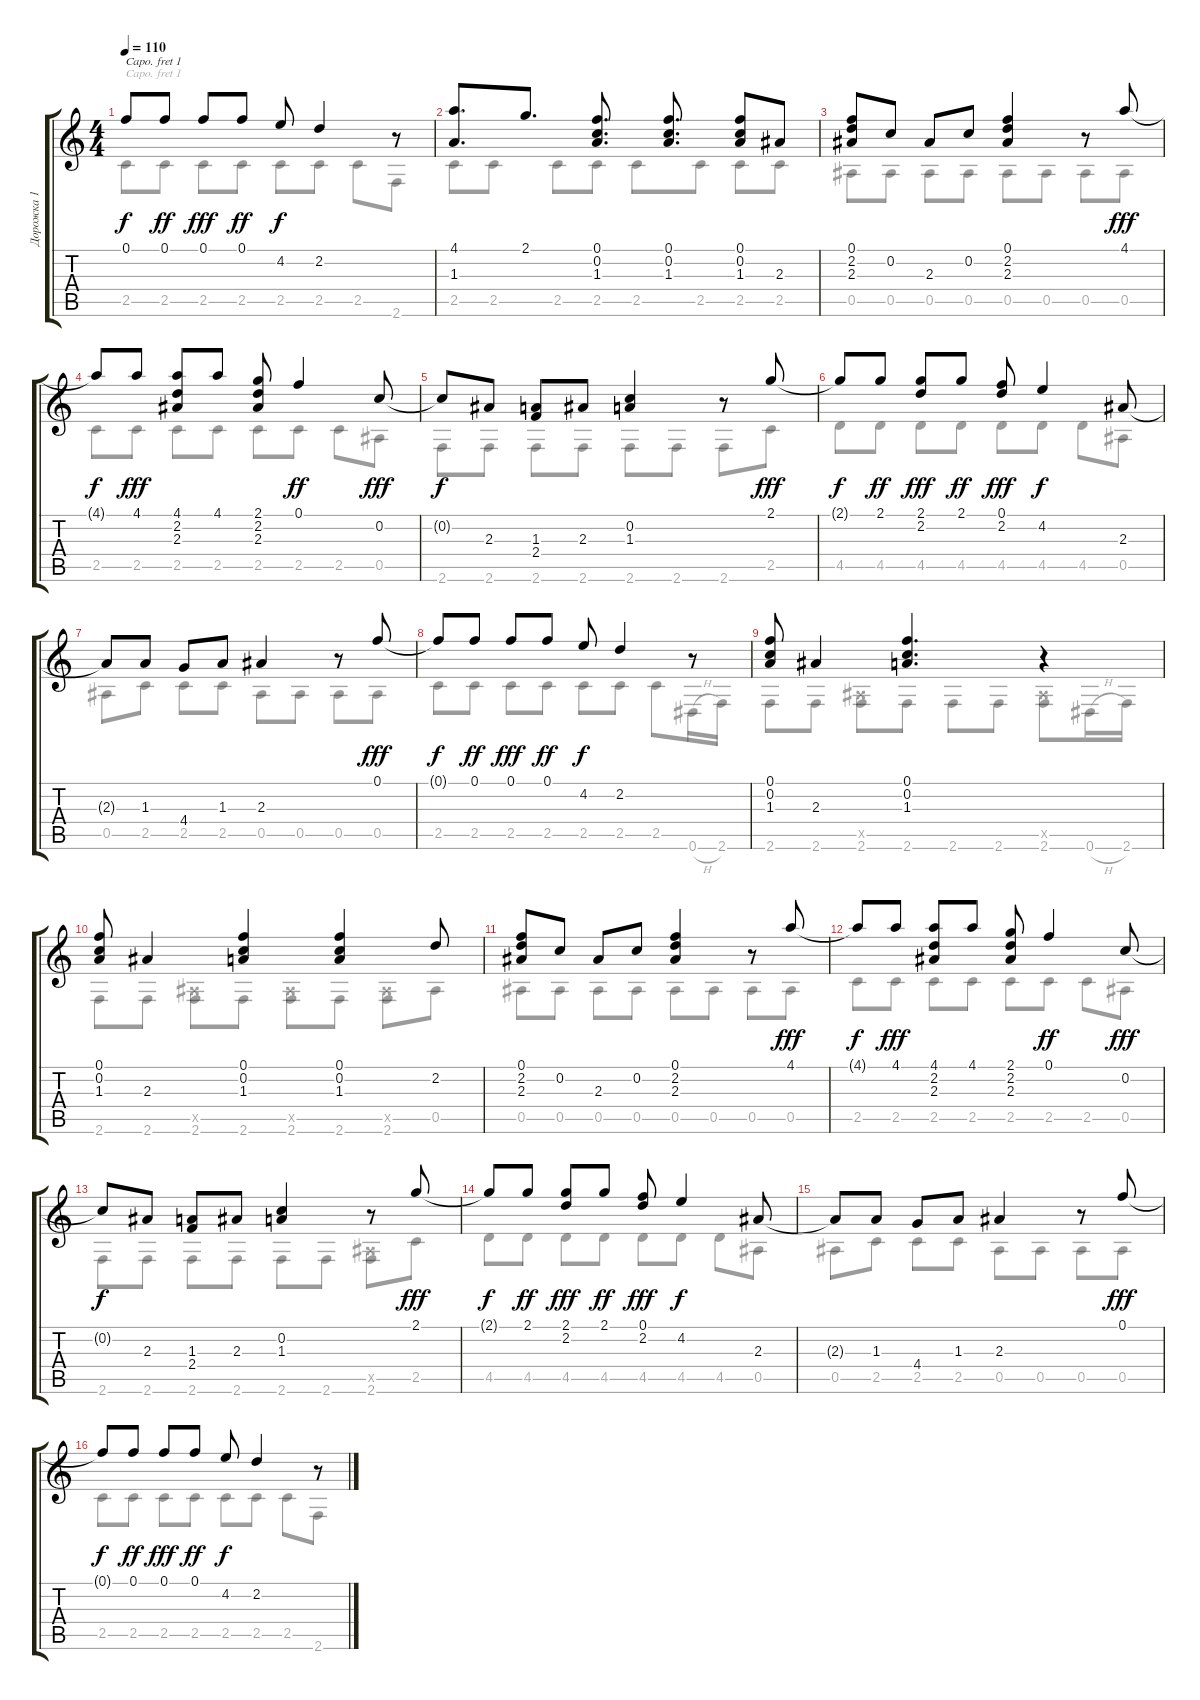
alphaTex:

\track ("Дорожка 1" "Дорожка 1") {instrument acousticguitarsteel}
\staff {score tabs}
\capo 1
\tuning (E4 B3 G3 D3 A2 D2) {hide}
\voice
\ts (4 4)
\tempo 110
\clef g2
\ks c
0.1{t}.8{dy f} 0.1.8{dy ff} 0.1.8{dy fff} 0.1.8{dy ff} 4.2.8{dy f} 2.2.4 r.8 |
(4.1 1.3).8{d} 2.1.8{d} (0.1 0.2 1.3).8{d} (0.1 0.2 1.3).8{d} (0.1 0.2 1.3).8 2.3.8 |
(0.1 2.2 2.3).8 0.2.8 2.3.8 0.2.8 (0.1 2.2 2.3).4 r.8 4.1.8{dy fff} |
4.1{t}.8{dy f} 4.1.8{dy fff} (4.1 2.2 2.3).8 4.1.8 (2.1 2.2 2.3).8 0.1.4{dy ff} 0.2.8{dy fff} |
0.2{t}.8{dy f} 2.3.8 (1.3 2.4).8 2.3.8 (0.2 1.3).4 r.8 2.1.8{dy fff} |
2.1{t}.8{dy f} 2.1.8{dy ff} (2.1 2.2).8{dy fff} 2.1.8{dy ff} (0.1 2.2).8{dy fff} 4.2.4{dy f} 2.3.8 |
2.3{t}.8 1.3.8 4.4.8 1.3.8 2.3.4 r.8 0.1.8{dy fff} |
0.1{t}.8{dy f} 0.1.8{dy ff} 0.1.8{dy fff} 0.1.8{dy ff} 4.2.8{dy f} 2.2.4 r.8 |
(0.1 0.2 1.3).8 2.3.4 (0.1 0.2 1.3).4{d} r.4 |
(0.1 0.2 1.3).8 2.3.4 (0.1 0.2 1.3).4 (0.1 0.2 1.3).4 2.2.8 |
(0.1 2.2 2.3).8 0.2.8 2.3.8 0.2.8 (0.1 2.2 2.3).4 r.8 4.1.8{dy fff} |
4.1{t}.8{dy f} 4.1.8{dy fff} (4.1 2.2 2.3).8 4.1.8 (2.1 2.2 2.3).8 0.1.4{dy ff} 0.2.8{dy fff} |
0.2{t}.8{dy f} 2.3.8 (1.3 2.4).8 2.3.8 (0.2 1.3).4 r.8 2.1.8{dy fff} |
2.1{t}.8{dy f} 2.1.8{dy ff} (2.1 2.2).8{dy fff} 2.1.8{dy ff} (0.1 2.2).8{dy fff} 4.2.4{dy f} 2.3.8 |
2.3{t}.8 1.3.8 4.4.8 1.3.8 2.3.4 r.8 0.1.8{dy fff} |
0.1{t}.8{dy f} 0.1.8{dy ff} 0.1.8{dy fff} 0.1.8{dy ff} 4.2.8{dy f} 2.2.4 r.8
\voice
\clef g2
\ottava regular
\simile none
\ks c
2.5.8{dy f} 2.5.8 2.5.8 2.5.8 2.5.8 2.5.8 2.5.8 2.6.8 |
2.5.8 2.5.8 2.5.8 2.5.8 2.5.8 2.5.8 2.5.8 2.5.8 |
0.5.8 0.5.8 0.5.8 0.5.8 0.5.8 0.5.8 0.5.8 0.5.8 |
2.5.8 2.5.8 2.5.8 2.5.8 2.5.8 2.5.8 2.5.8 0.5.8 |
2.6.8 2.6.8 2.6.8 2.6.8 2.6.8 2.6.8 2.6.8 2.5.8 |
4.5.8 4.5.8 4.5.8 4.5.8 4.5.8 4.5.8 4.5.8 0.5.8 |
0.5.8 2.5.8 2.5.8 2.5.8 0.5.8 0.5.8 0.5.8 0.5.8 |
2.5.8 2.5.8 2.5.8 2.5.8 2.5.8 2.5.8 2.5.8 0.6{h}.16 2.6.16 |
2.6.8 2.6.8 (0.5{x} 2.6).8 2.6.8 2.6.8 2.6.8 (0.5{x} 2.6).8 0.6{h}.16 2.6.16 |
2.6.8 2.6.8 (0.5{x} 2.6).8 2.6.8 (0.5{x} 2.6).8 2.6.8 (0.5{x} 2.6).8 0.5.8 |
0.5.8 0.5.8 0.5.8 0.5.8 0.5.8 0.5.8 0.5.8 0.5.8 |
2.5.8 2.5.8 2.5.8 2.5.8 2.5.8 2.5.8 2.5.8 0.5.8 |
2.6.8 2.6.8 2.6.8 2.6.8 2.6.8 2.6.8 (0.5{x} 2.6).8 2.5.8 |
4.5.8 4.5.8 4.5.8 4.5.8 4.5.8 4.5.8 4.5.8 0.5.8 |
0.5.8 2.5.8 2.5.8 2.5.8 0.5.8 0.5.8 0.5.8 0.5.8 |
2.5.8 2.5.8 2.5.8 2.5.8 2.5.8 2.5.8 2.5.8 2.6.8
